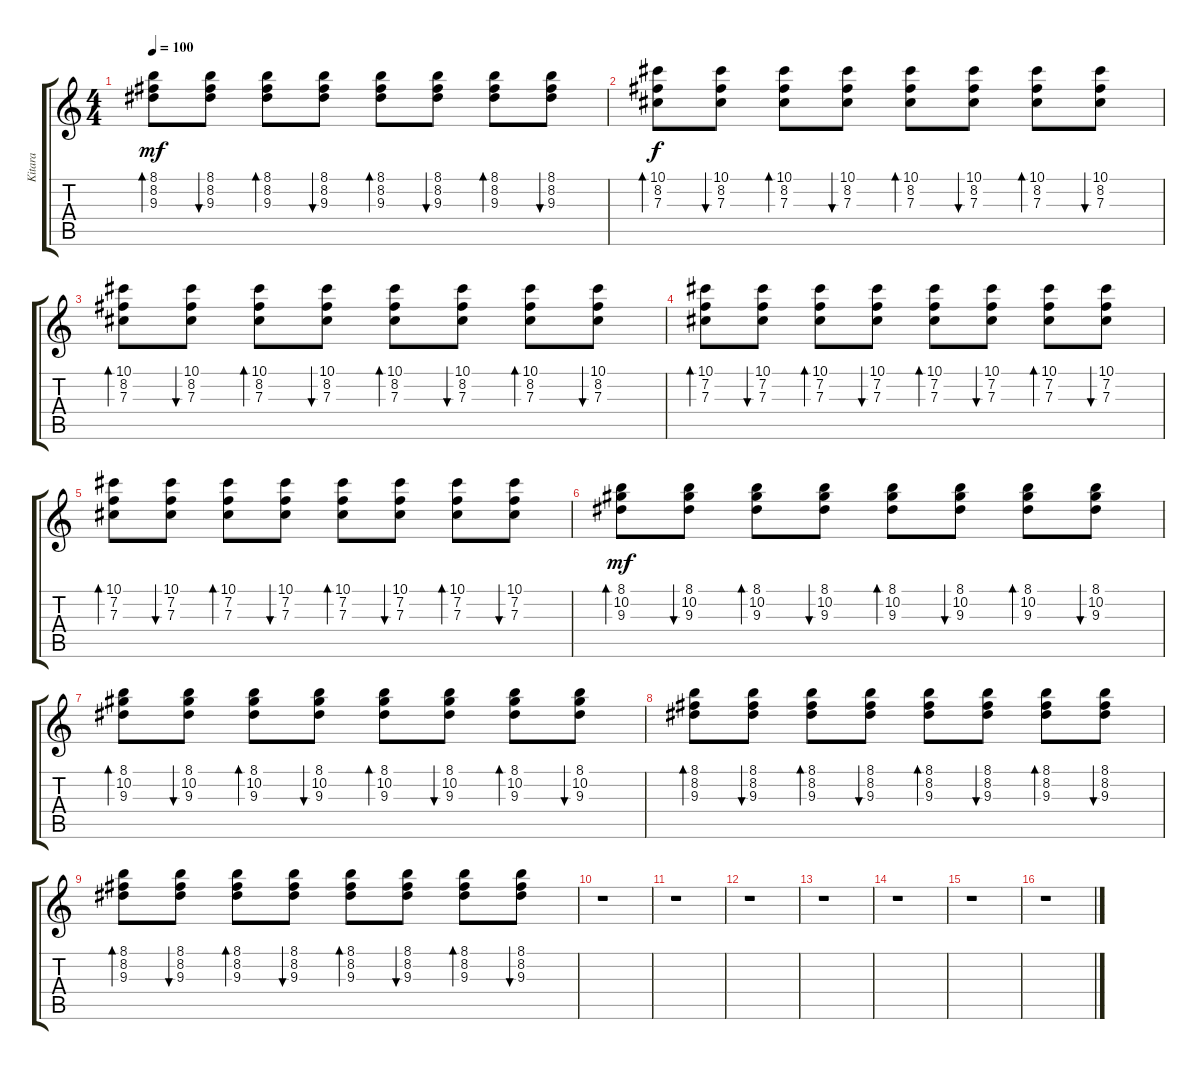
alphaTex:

\track ("Kitara" "Kitara") {instrument overdrivenguitar}
\staff {score tabs}
\tuning (Eb4 Bb3 Gb3 Db3 Ab2 Db2) {hide}
\ts (4 4)
\tempo 100
\clef g2
\ks c
(8.1 8.2 9.3).8{bd 120 dy mf} (8.1 8.2 9.3).8{bu 120} (8.1 8.2 9.3).8{bd 120} (8.1 8.2 9.3).8{bu 120} (8.1 8.2 9.3).8{bd 120} (8.1 8.2 9.3).8{bu 120} (8.1 8.2 9.3).8{bd 120} (8.1 8.2 9.3).8{bu 120} |
(10.1 8.2 7.3).8{bd 120 dy f} (10.1 8.2 7.3).8{bu 120} (10.1 8.2 7.3).8{bd 120} (10.1 8.2 7.3).8{bu 120} (10.1 8.2 7.3).8{bd 120} (10.1 8.2 7.3).8{bu 120} (10.1 8.2 7.3).8{bd 120} (10.1 8.2 7.3).8{bu 120} |
(10.1 8.2 7.3).8{bd 120} (10.1 8.2 7.3).8{bu 120} (10.1 8.2 7.3).8{bd 120} (10.1 8.2 7.3).8{bu 120} (10.1 8.2 7.3).8{bd 120} (10.1 8.2 7.3).8{bu 120} (10.1 8.2 7.3).8{bd 120} (10.1 8.2 7.3).8{bu 120} |
(10.1 7.2 7.3).8{bd 120} (10.1 7.2 7.3).8{bu 120} (10.1 7.2 7.3).8{bd 120} (10.1 7.2 7.3).8{bu 120} (10.1 7.2 7.3).8{bd 120} (10.1 7.2 7.3).8{bu 120} (10.1 7.2 7.3).8{bd 120} (10.1 7.2 7.3).8{bu 120} |
(10.1 7.2 7.3).8{bd 120} (10.1 7.2 7.3).8{bu 120} (10.1 7.2 7.3).8{bd 120} (10.1 7.2 7.3).8{bu 120} (10.1 7.2 7.3).8{bd 120} (10.1 7.2 7.3).8{bu 120} (10.1 7.2 7.3).8{bd 120} (10.1 7.2 7.3).8{bu 120} |
(8.1 10.2 9.3).8{bd 120 dy mf} (8.1 10.2 9.3).8{bu 120} (8.1 10.2 9.3).8{bd 120} (8.1 10.2 9.3).8{bu 120} (8.1 10.2 9.3).8{bd 120} (8.1 10.2 9.3).8{bu 120} (8.1 10.2 9.3).8{bd 120} (8.1 10.2 9.3).8{bu 120} |
(8.1 10.2 9.3).8{bd 120} (8.1 10.2 9.3).8{bu 120} (8.1 10.2 9.3).8{bd 120} (8.1 10.2 9.3).8{bu 120} (8.1 10.2 9.3).8{bd 120} (8.1 10.2 9.3).8{bu 120} (8.1 10.2 9.3).8{bd 120} (8.1 10.2 9.3).8{bu 120} |
(8.1 8.2 9.3).8{bd 120} (8.1 8.2 9.3).8{bu 120} (8.1 8.2 9.3).8{bd 120} (8.1 8.2 9.3).8{bu 120} (8.1 8.2 9.3).8{bd 120} (8.1 8.2 9.3).8{bu 120} (8.1 8.2 9.3).8{bd 120} (8.1 8.2 9.3).8{bu 120} |
(8.1 8.2 9.3).8{bd 120} (8.1 8.2 9.3).8{bu 120} (8.1 8.2 9.3).8{bd 120} (8.1 8.2 9.3).8{bu 120} (8.1 8.2 9.3).8{bd 120} (8.1 8.2 9.3).8{bu 120} (8.1 8.2 9.3).8{bd 120} (8.1 8.2 9.3).8{bu 120} |
r.1 |
r.1 |
r.1 |
r.1 |
r.1 |
r.1 |
r.1
